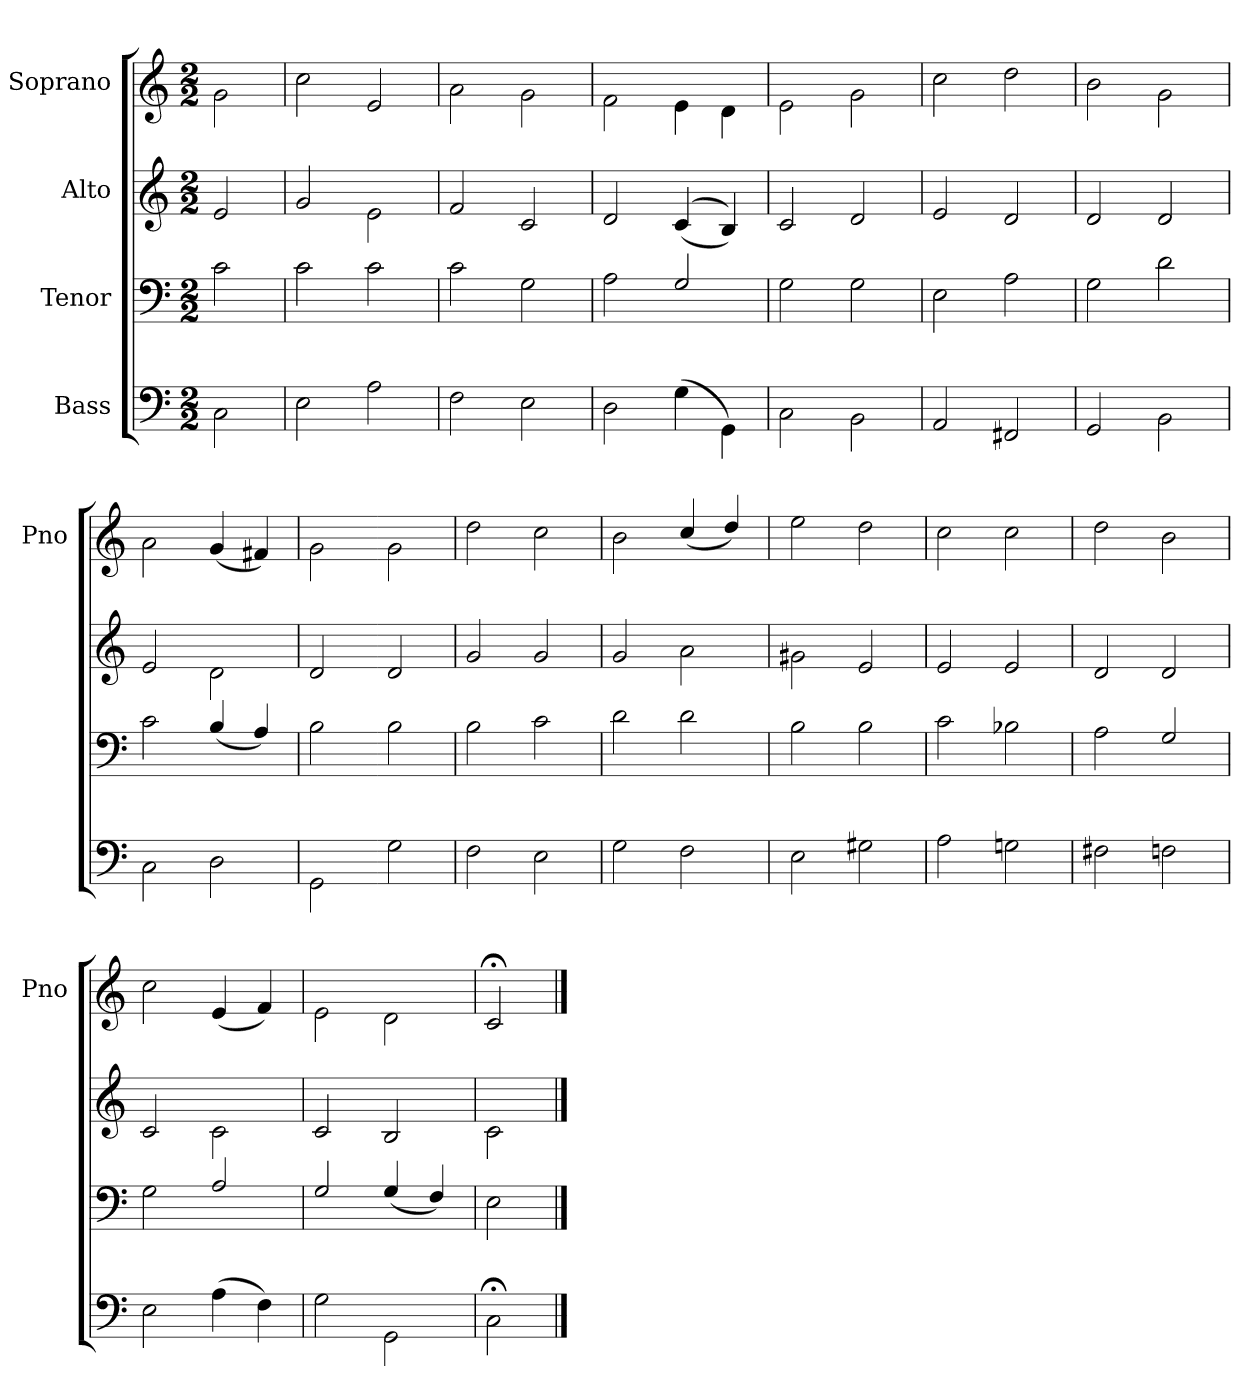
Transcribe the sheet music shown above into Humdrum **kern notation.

**kern	**kern	**kern	**kern
*part4	*part3	*part2	*part1
*staff4	*staff3	*staff2	*staff1
*I"Bass	*I"Tenor	*I"Alto	*I"Soprano
*	*	*	*I'Pno
*clefF4	*clefF4	*clefG2	*clefG2
*k[]	*k[]	*k[]	*k[]
*M2/2	*M2/2	*M2/2	*M2/2
=	=	=	=
2C\	2c\	2e/	2g\
=	=	=	=
2E\	2c\	2g/	2cc\
2A\	2c\	2e\	2e/
=	=	=	=
2F\	2c\	2f/	2a\
2E\	2G\	2c/	2g\
=	=	=	=
2D\	2A\	2d/	2f\
(<4G\	2G/	(>(<4c/	4e\
4GG\)	.	4B/))	4d\
=	=	=	=
2C\	2G\	2c/	2e\
2BB\	2G\	2d/	2g\
=	=	=	=
2AA/	2E\	2e/	2cc\
2FF#X/	2A\	2d/	2dd\
=	=	=	=
2GG/	2G\	2d/	2b\
2BB\	2d\	2d/	2g\
=	=	=	=
2C\	2c\	2e/	2a\
2D\	(>4B/	2d\	(>4g/
.	4A/)	.	4f#X/)
=	=	=	=
2GG\	2B\	2d/	2g\
=-	=-	=-	=-
2G\	2B\	2d/	2g\
=	=	=	=
2F\	2B\	2g/	2dd\
2E\	2c\	2g/	2cc\
=	=	=	=
2G\	2d\	2g/	2b\
2F\	2d\	2a\	(>4cc/
.	.	.	4dd/)
=	=	=	=
2E\	2B\	2g#X\	2ee\
2G#X\	2B\	2e/	2dd\
=	=	=	=
2A\	2c\	2e/	2cc\
2Gn\	2B-X\	2e/	2cc\
=	=	=	=
2F#X\	2A\	2d/	2dd\
2Fn\	2G/	2d/	2b\
=	=	=	=
2E\	2G\	2c/	2cc\
(<4A\	2A/	2c\	(>4e/
4F\)	.	.	4f/)
=	=	=	=
2G\	2G/	2c/	2e\
2GG\	(>4G/	2B/	2d\
.	4F/)	.	.
=	=	=	=
2C;\	2E\	2c\	2c;</
==	==	==	==
*-	*-	*-	*-
